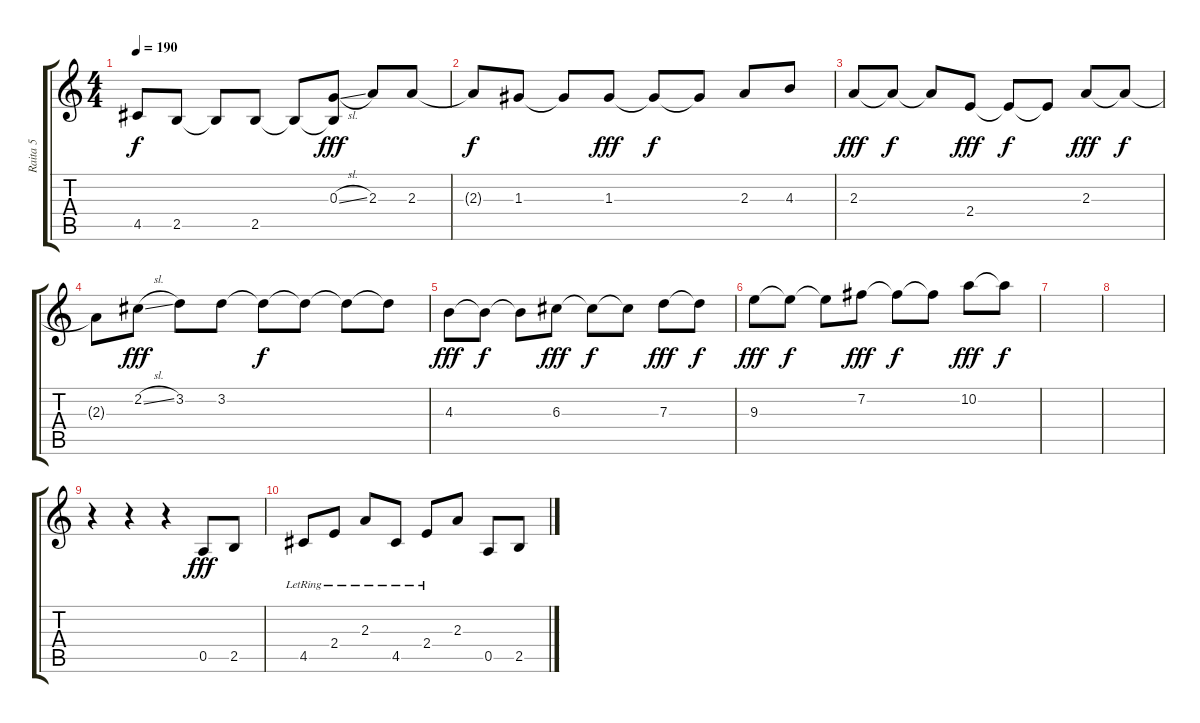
\track ("Raita 5" "Raita 5") {instrument acousticguitarsteel}
\staff {score tabs}
\tuning (E4 B3 G3 D3 A2 E2) {hide}
\ts (4 4)
\tempo 190
\clef g2
\ks c
4.5{t}.8{dy f} 2.5.8 2.5{t}.8 2.5.8 2.5{t}.8 (0.3{sl} 2.5{t}).8{dy fff} 2.3.8 2.3.8 |
2.3{t}.8{dy f} 1.3.8 1.3{t}.8 1.3.8{dy fff} 1.3{t}.8{dy f} 1.3{t}.8 2.3.8 4.3.8 |
2.3.8{dy fff} 2.3{t}.8{dy f} 2.3{t}.8 2.4.8{dy fff} 2.4{t}.8{dy f} 2.4{t}.8 2.3.8{dy fff} 2.3{t}.8{dy f} |
2.3{t}.8 2.2{sl}.8{dy fff} 3.2.8 3.2.8 3.2{t}.8{dy f} 3.2{t}.8 3.2{t}.8 3.2{t}.8 |
4.3.8{dy fff} 4.3{t}.8{dy f} 4.3{t}.8 6.3.8{dy fff} 6.3{t}.8{dy f} 6.3{t}.8 7.3.8{dy fff} 7.3{t}.8{dy f} |
9.3.8{dy fff} 9.3{t}.8{dy f} 9.3{t}.8 7.2.8{dy fff} 7.2{t}.8{dy f} 7.2{t}.8 10.2.8{dy fff} 10.2{t}.8{dy f} |
|
|
r.4{instrument acousticguitarsteel} r.4 r.4 0.5.8{dy fff} 2.5.8 |
4.5{lr}.8 2.4{lr}.8 2.3{lr}.8 4.5{lr}.8 2.4{lr}.8 2.3.8 0.5.8 2.5.8
